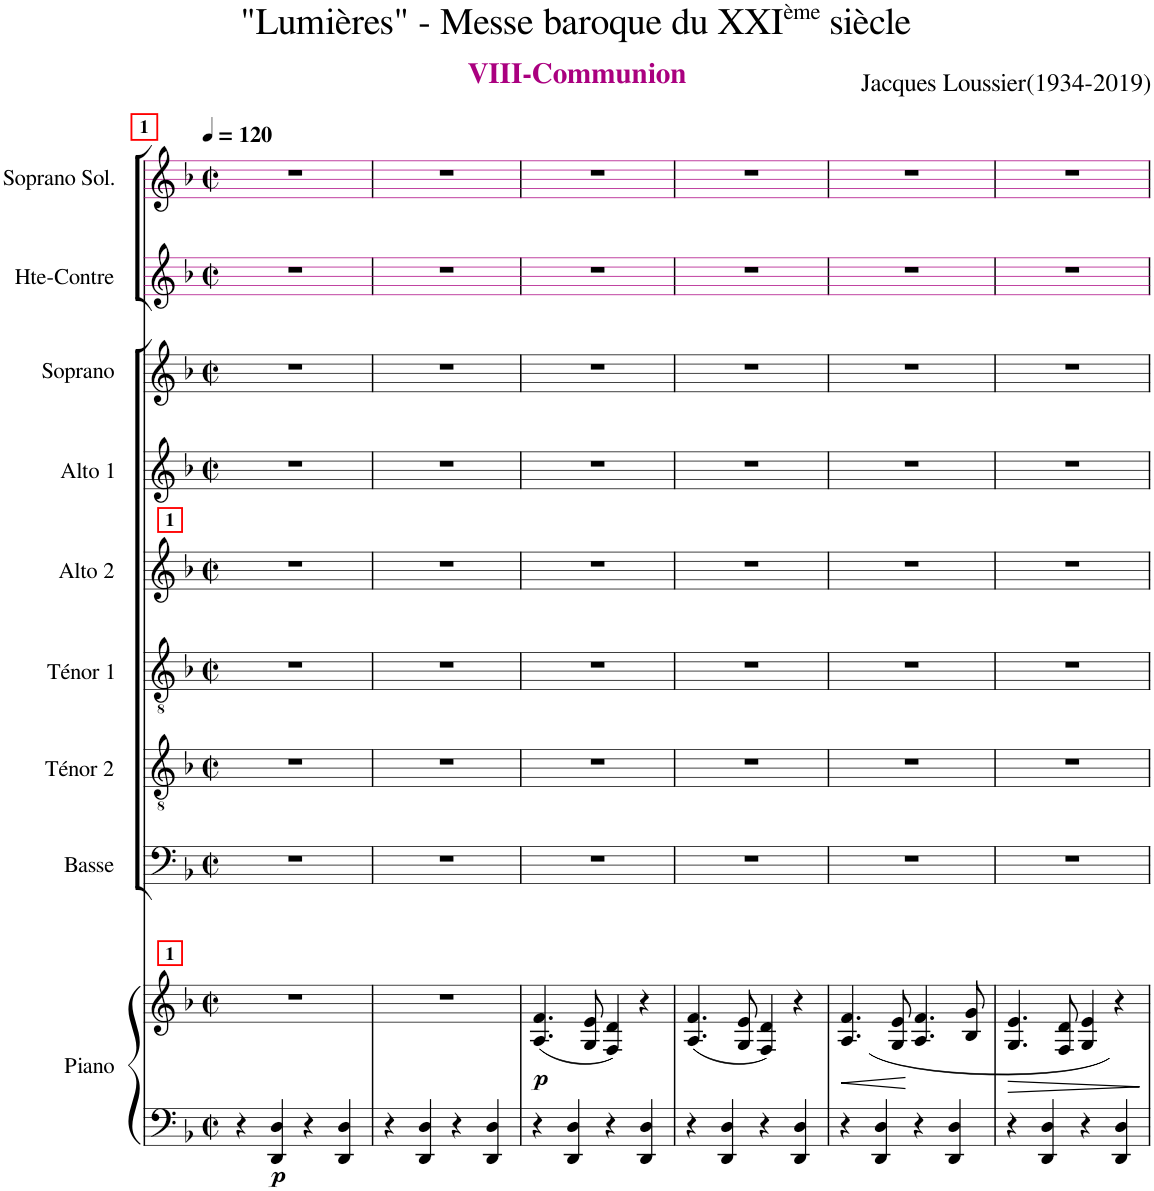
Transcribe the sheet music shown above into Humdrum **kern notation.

**kern	**kern	**dynam	**kern	**kern	**kern	**kern	**kern	**kern	**kern	**kern
*part9	*part9	*part9	*part8	*part7	*part6	*part5	*part4	*part3	*part2	*part1
*staff10	*staff9	*staff9/10	*staff8	*staff7	*staff6	*staff5	*staff4	*staff3	*staff2	*staff1
*I"Piano	*	*	*I"Basse	*I"Ténor 2	*I"Ténor 1	*I"Alto 2	*I"Alto 1	*I"Soprano	*I"Hte-Contre	*I"Soprano Sol.
*I'Pia.	*	*	*I'B.	*I'T.2	*I'T.1	*I'A.2	*I'A.1	*I'S.	*I'Hte-C.	*I'S.Sol.
*	*	*	*	*	*	*	*	*	*stria5	*stria5
*clefF4	*clefG2	*	*clefF4	*clefGv2	*clefGv2	*clefG2	*clefG2	*clefG2	*clefG2	*clefG2
*k[b-]	*k[b-]	*	*k[b-]	*k[b-]	*k[b-]	*k[b-]	*k[b-]	*k[b-]	*k[b-]	*k[b-]
*M2/2	*M2/2	*	*M2/2	*M2/2	*M2/2	*M2/2	*M2/2	*M2/2	*M2/2	*M2/2
*met(c|)	*met(c|)	*	*met(c|)	*met(c|)	*met(c|)	*met(c|)	*met(c|)	*met(c|)	*met(c|)	*met(c|)
*MM120	*MM120	*	*MM120	*MM120	*MM120	*MM120	*MM120	*MM120	*MM120	*MM120
=1	=1	=1	=1	=1	=1	=1	=1	=1	=1	=1
!	!	!	!	!	!	!LO:TX:a:B:t=1	!	!	!	!
!	!LO:TX:a:B:t=1	!	!	!	!	!	!	!	!	!
4r	1r	.	1r	1r	1r	1r	1r	1r	1r	1r
!	!	!LO:DY:b=2	!	!	!	!	!	!	!	!
4DD/ 4D/	.	p	.	.	.	.	.	.	.	.
4r	.	.	.	.	.	.	.	.	.	.
4DD/ 4D/	.	.	.	.	.	.	.	.	.	.
=2	=2	=2	=2	=2	=2	=2	=2	=2	=2	=2
4r	1r	.	1r	1r	1r	1r	1r	1r	1r	1r
4DD/ 4D/	.	.	.	.	.	.	.	.	.	.
4r	.	.	.	.	.	.	.	.	.	.
4DD/ 4D/	.	.	.	.	.	.	.	.	.	.
=3	=3	=3	=3	=3	=3	=3	=3	=3	=3	=3
!	!	!LO:DY:b	!	!	!	!	!	!	!	!
4r	(4.A/ 4.f/	p	1r	1r	1r	1r	1r	1r	1r	1r
4DD/ 4D/	.	.	.	.	.	.	.	.	.	.
.	8G/ 8e/	.	.	.	.	.	.	.	.	.
4r	4F/ 4d/)	.	.	.	.	.	.	.	.	.
4DD/ 4D/	4r	.	.	.	.	.	.	.	.	.
=4	=4	=4	=4	=4	=4	=4	=4	=4	=4	=4
4r	(4.A/ 4.f/	.	1r	1r	1r	1r	1r	1r	1r	1r
4DD/ 4D/	.	.	.	.	.	.	.	.	.	.
.	8G/ 8e/	.	.	.	.	.	.	.	.	.
4r	4F/ 4d/)	.	.	.	.	.	.	.	.	.
4DD/ 4D/	4r	.	.	.	.	.	.	.	.	.
=5	=5	=5	=5	=5	=5	=5	=5	=5	=5	=5
!	!	!LO:HP:b	!	!	!	!	!	!	!	!
4r	(<4.A/ 4.f/	<	1r	1r	1r	1r	1r	1r	1r	1r
4DD/ 4D/	.	.	.	.	.	.	.	.	.	.
.	8G/ 8e/	.	.	.	.	.	.	.	.	.
4r	4.A/ 4.f/	[	.	.	.	.	.	.	.	.
4DD/ 4D/	.	.	.	.	.	.	.	.	.	.
.	8B-/ 8g/	.	.	.	.	.	.	.	.	.
=6	=6	=6	=6	=6	=6	=6	=6	=6	=6	=6
!	!	!LO:HP:b	!	!	!	!	!	!	!	!
4r	4.G/ 4.e/	>	1r	1r	1r	1r	1r	1r	1r	1r
4DD/ 4D/	.	.	.	.	.	.	.	.	.	.
.	8F/ 8d/	.	.	.	.	.	.	.	.	.
4r	4G/ 4e/)	.	.	.	.	.	.	.	.	.
4DD/ 4D/	4r	.	.	.	.	.	.	.	.	.
.	.	]	.	.	.	.	.	.	.	.
=	=	=	=	=	=	=	=	=	=	=
*-	*-	*-	*-	*-	*-	*-	*-	*-	*-	*-
